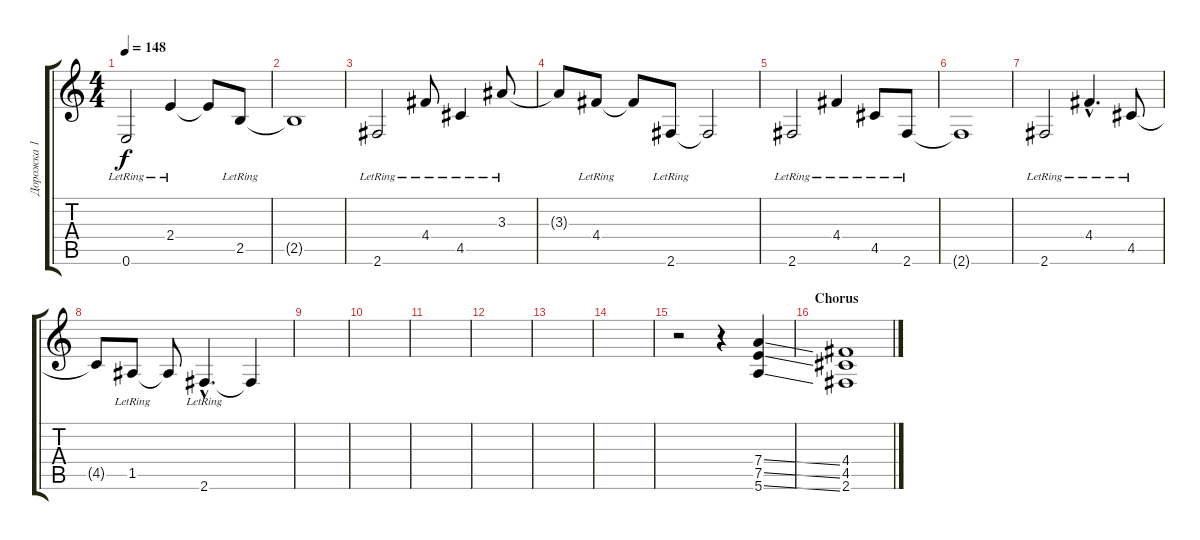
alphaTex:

\track ("Дорожка 1" "Дорожка 1") {instrument distortionguitar}
\staff {score tabs}
\tuning (E4 B3 G3 D3 A2 E2) {hide}
\ts (4 4)
\tempo 148
\clef g2
\ks c
0.6{lr}.2{dy f} 2.4{lr}.4 2.4{t}.8 2.5{lr}.8 |
2.5{t}.1 |
2.6{lr}.2 4.4{lr}.8 4.5{lr}.4 3.3{lr}.8 |
3.3{t}.8 4.4{lr}.8 4.4{t}.8 2.6{lr}.8 2.6{t}.2 |
2.6{lr}.2 4.4{lr}.4 4.5{lr}.8 2.6{lr}.8 |
2.6{t}.1 |
2.6{lr}.2 4.4{hac lr}.4{d} 4.5{lr}.8 |
4.5{t}.8 1.5{lr}.8 1.5{t}.8 2.6{hac lr}.4{d} 2.6{t}.4 |
|
|
|
|
|
|
r.2{volume 13 instrument distortionguitar} r.4 (7.4{ss} 7.5{ss} 5.6{ss}).4 |
\section ("" "Chorus")
(4.4 4.5 2.6).1
